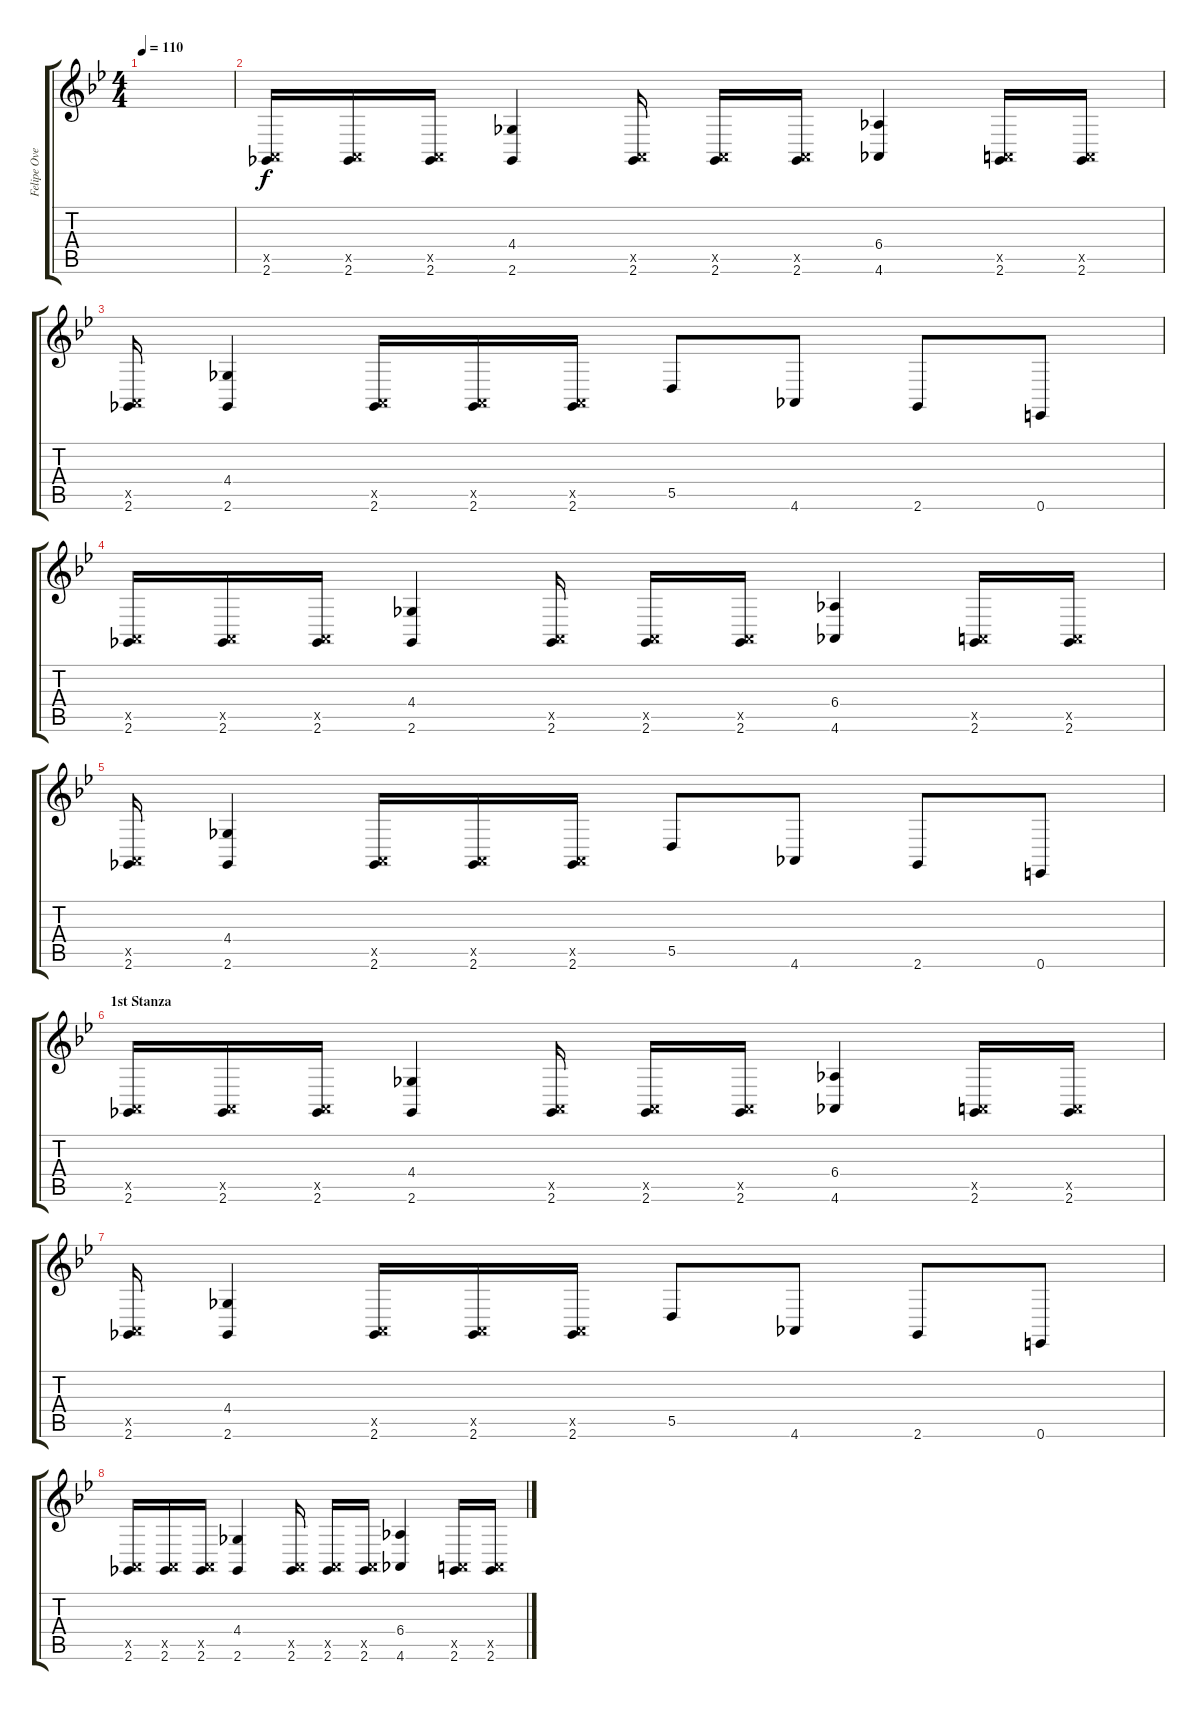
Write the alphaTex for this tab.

\track ("Felipe Overdub" "Felipe Ove") {instrument lead5charang}
\staff {score tabs}
\tuning (E4 B3 G3 D3 A2 E2) {hide}
\ts (4 4)
\tempo 110
\clef g2
\ks bb
|
(0.5{x} 2.6).16 (0.5{x} 2.6).16 (0.5{x} 2.6).16 (4.4 2.6).4 (0.5{x} 2.6).16 (0.5{x} 2.6).16 (0.5{x} 2.6).16 (6.4 4.6).4 (0.5{x} 2.6).16 (0.5{x} 2.6).16 |
(0.5{x} 2.6).16 (4.4 2.6).4 (0.5{x} 2.6).16 (0.5{x} 2.6).16 (0.5{x} 2.6).16 5.5.8 4.6.8 2.6.8 0.6.8 |
(0.5{x} 2.6).16 (0.5{x} 2.6).16 (0.5{x} 2.6).16 (4.4 2.6).4 (0.5{x} 2.6).16 (0.5{x} 2.6).16 (0.5{x} 2.6).16 (6.4 4.6).4 (0.5{x} 2.6).16 (0.5{x} 2.6).16 |
(0.5{x} 2.6).16 (4.4 2.6).4 (0.5{x} 2.6).16 (0.5{x} 2.6).16 (0.5{x} 2.6).16 5.5.8 4.6.8 2.6.8 0.6.8 |
\section ("" "1st Stanza")
(0.5{x} 2.6).16 (0.5{x} 2.6).16 (0.5{x} 2.6).16 (4.4 2.6).4 (0.5{x} 2.6).16 (0.5{x} 2.6).16 (0.5{x} 2.6).16 (6.4 4.6).4 (0.5{x} 2.6).16 (0.5{x} 2.6).16 |
(0.5{x} 2.6).16 (4.4 2.6).4 (0.5{x} 2.6).16 (0.5{x} 2.6).16 (0.5{x} 2.6).16 5.5.8 4.6.8 2.6.8 0.6.8 |
(0.5{x} 2.6).16 (0.5{x} 2.6).16 (0.5{x} 2.6).16 (4.4 2.6).4 (0.5{x} 2.6).16 (0.5{x} 2.6).16 (0.5{x} 2.6).16 (6.4 4.6).4 (0.5{x} 2.6).16 (0.5{x} 2.6).16
